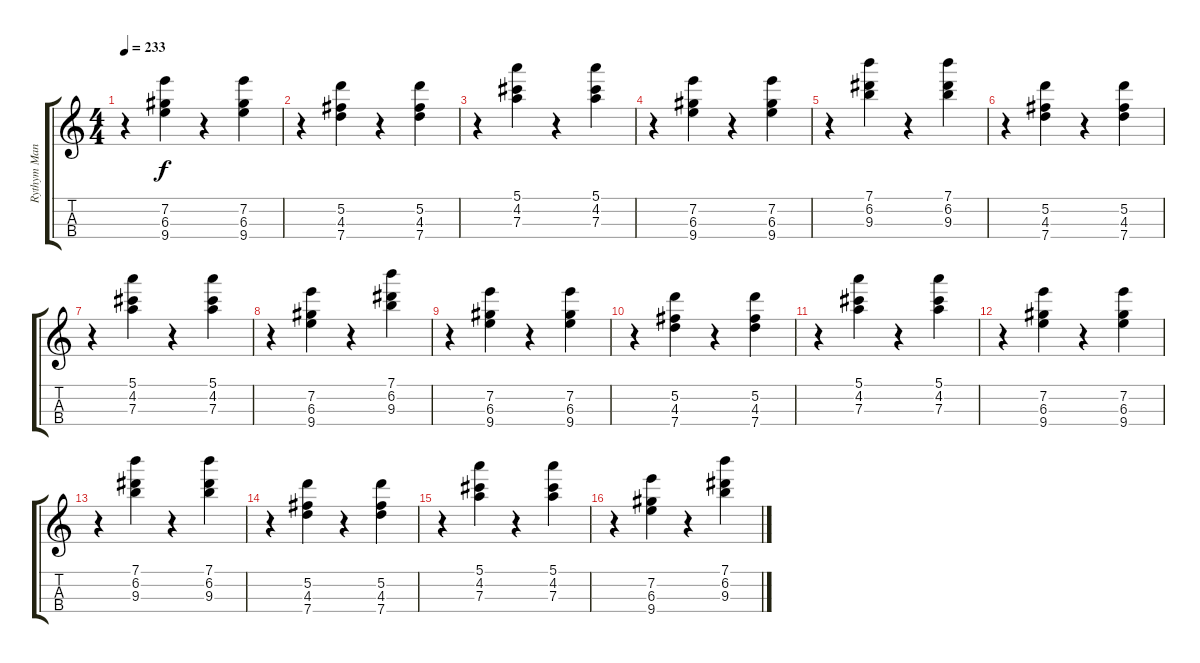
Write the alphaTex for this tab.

\track ("Rythym Mandolin" "Rythym Man") {instrument banjo}
\staff {score tabs}
\tuning (E5 A4 D4 G3) {hide}
\displaytranspose 12
\ts (4 4)
\tempo 233
\clef g2
\ks c
r.4{dy f} (7.2 6.3 9.4).4 r.4 (7.2 6.3 9.4).4 |
r.4 (5.2 4.3 7.4).4 r.4 (5.2 4.3 7.4).4 |
r.4 (5.1 4.2 7.3).4 r.4 (5.1 4.2 7.3).4 |
r.4 (7.2 6.3 9.4).4 r.4 (7.2 6.3 9.4).4 |
r.4 (7.1 6.2 9.3).4 r.4 (7.1 6.2 9.3).4 |
r.4 (5.2 4.3 7.4).4 r.4 (5.2 4.3 7.4).4 |
r.4 (5.1 4.2 7.3).4 r.4 (5.1 4.2 7.3).4 |
r.4 (7.2 6.3 9.4).4 r.4 (7.1 6.2 9.3).4 |
r.4 (7.2 6.3 9.4).4 r.4 (7.2 6.3 9.4).4 |
r.4 (5.2 4.3 7.4).4 r.4 (5.2 4.3 7.4).4 |
r.4 (5.1 4.2 7.3).4 r.4 (5.1 4.2 7.3).4 |
r.4 (7.2 6.3 9.4).4 r.4 (7.2 6.3 9.4).4 |
r.4 (7.1 6.2 9.3).4 r.4 (7.1 6.2 9.3).4 |
r.4 (5.2 4.3 7.4).4 r.4 (5.2 4.3 7.4).4 |
r.4 (5.1 4.2 7.3).4 r.4 (5.1 4.2 7.3).4 |
r.4 (7.2 6.3 9.4).4 r.4 (7.1 6.2 9.3).4
